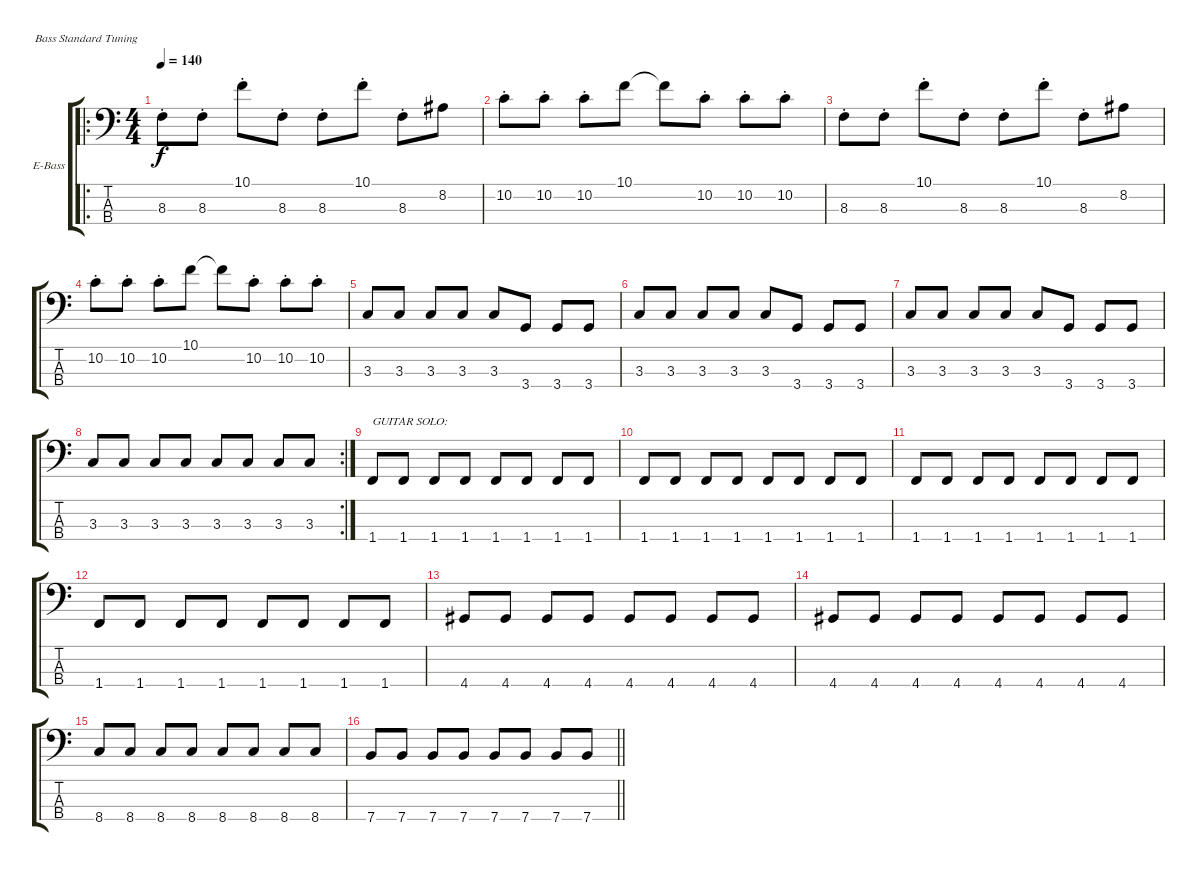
\defaultSystemsLayout 4
\bracketExtendMode groupsimilarinstruments
\firstSystemTrackNameOrientation horizontal
\otherSystemsTrackNameOrientation horizontal
\track ("Electric Bass" "E-Bass") {instrument electricbassfinger}
\staff {score tabs}
\tuning (G2 D2 A1 E1)
\ro
\ts (4 4)
\tempo 140
\clef f4
\ks c
8.3{st}.8{dy f} 8.3{st}.8 10.1{st}.8 8.3{st}.8 8.3{st}.8 10.1{st}.8 8.3{st}.8 8.2.8 |
10.2{st}.8 10.2{st}.8 10.2{st}.8 10.1.8 10.1{t}.8 10.2{st}.8 10.2{st}.8 10.2{st}.8 |
8.3{st}.8 8.3{st}.8 10.1{st}.8 8.3{st}.8 8.3{st}.8 10.1{st}.8 8.3{st}.8 8.2.8 |
10.2{st}.8 10.2{st}.8 10.2{st}.8 10.1.8 10.1{t}.8 10.2{st}.8 10.2{st}.8 10.2{st}.8 |
3.3.8 3.3.8 3.3.8 3.3.8 3.3.8 3.4.8 3.4.8 3.4.8 |
3.3.8 3.3.8 3.3.8 3.3.8 3.3.8 3.4.8 3.4.8 3.4.8 |
3.3.8 3.3.8 3.3.8 3.3.8 3.3.8 3.4.8 3.4.8 3.4.8 |
\rc 2
3.3.8 3.3.8 3.3.8 3.3.8 3.3.8 3.3.8 3.3.8 3.3.8 |
1.4.8{txt "GUITAR SOLO:"} 1.4.8 1.4.8 1.4.8 1.4.8 1.4.8 1.4.8 1.4.8 |
1.4.8 1.4.8 1.4.8 1.4.8 1.4.8 1.4.8 1.4.8 1.4.8 |
1.4.8 1.4.8 1.4.8 1.4.8 1.4.8 1.4.8 1.4.8 1.4.8 |
1.4.8 1.4.8 1.4.8 1.4.8 1.4.8 1.4.8 1.4.8 1.4.8 |
4.4.8 4.4.8 4.4.8 4.4.8 4.4.8 4.4.8 4.4.8 4.4.8 |
4.4.8 4.4.8 4.4.8 4.4.8 4.4.8 4.4.8 4.4.8 4.4.8 |
8.4.8 8.4.8 8.4.8 8.4.8 8.4.8 8.4.8 8.4.8 8.4.8 |
\barLineRight lightlight
7.4.8 7.4.8 7.4.8 7.4.8 7.4.8 7.4.8 7.4.8 7.4.8
